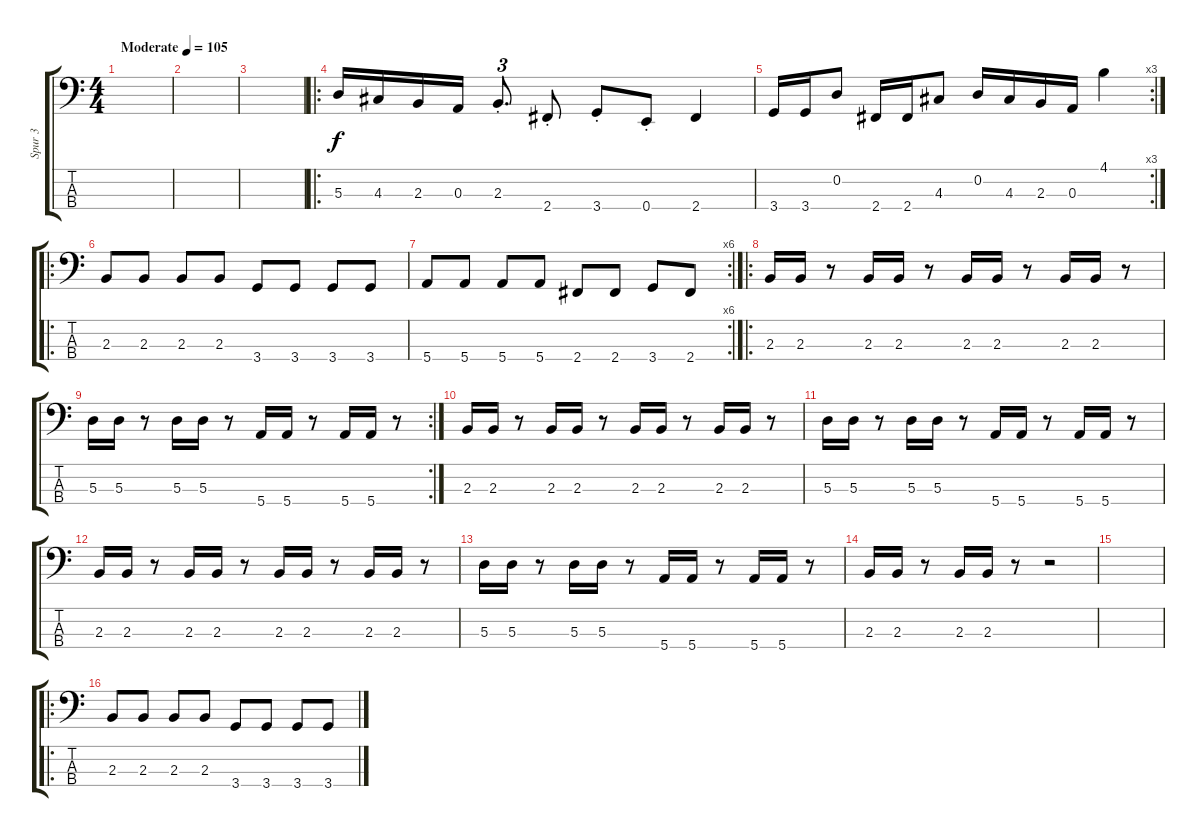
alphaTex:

\track ("Spur 3" "Spur 3") {instrument electricbassfinger}
\staff {score tabs}
\tuning (G2 D2 A1 E1) {hide}
\ts (4 4)
\tempo (105 "Moderate")
\clef f4
\ks c
|
|
|
\ro
5.3.16 4.3.16 2.3.16 0.3.16 2.3{st}.8{d tu (3 2)} 2.4{st}.8 3.4{st}.8 0.4{st}.8 2.4.4 |
\rc 3
3.4.16 3.4.16 0.2.8 2.4.16 2.4.16 4.3.8 0.2.16 4.3.16 2.3.16 0.3.16 4.1.4 |
\ro
2.3.8 2.3.8 2.3.8 2.3.8 3.4.8 3.4.8 3.4.8 3.4.8 |
\rc 6
5.4.8 5.4.8 5.4.8 5.4.8 2.4.8 2.4.8 3.4.8 2.4.8 |
\ro
2.3.16 2.3.16 r.8 2.3.16 2.3.16 r.8 2.3.16 2.3.16 r.8 2.3.16 2.3.16 r.8 |
\rc 2
5.3.16 5.3.16 r.8 5.3.16 5.3.16 r.8 5.4.16 5.4.16 r.8 5.4.16 5.4.16 r.8 |
2.3.16 2.3.16 r.8 2.3.16 2.3.16 r.8 2.3.16 2.3.16 r.8 2.3.16 2.3.16 r.8 |
5.3.16 5.3.16 r.8 5.3.16 5.3.16 r.8 5.4.16 5.4.16 r.8 5.4.16 5.4.16 r.8 |
2.3.16 2.3.16 r.8 2.3.16 2.3.16 r.8 2.3.16 2.3.16 r.8 2.3.16 2.3.16 r.8 |
5.3.16 5.3.16 r.8 5.3.16 5.3.16 r.8 5.4.16 5.4.16 r.8 5.4.16 5.4.16 r.8 |
2.3.16 2.3.16 r.8 2.3.16 2.3.16 r.8 r.2 |
|
\ro
2.3.8 2.3.8 2.3.8 2.3.8 3.4.8 3.4.8 3.4.8 3.4.8
